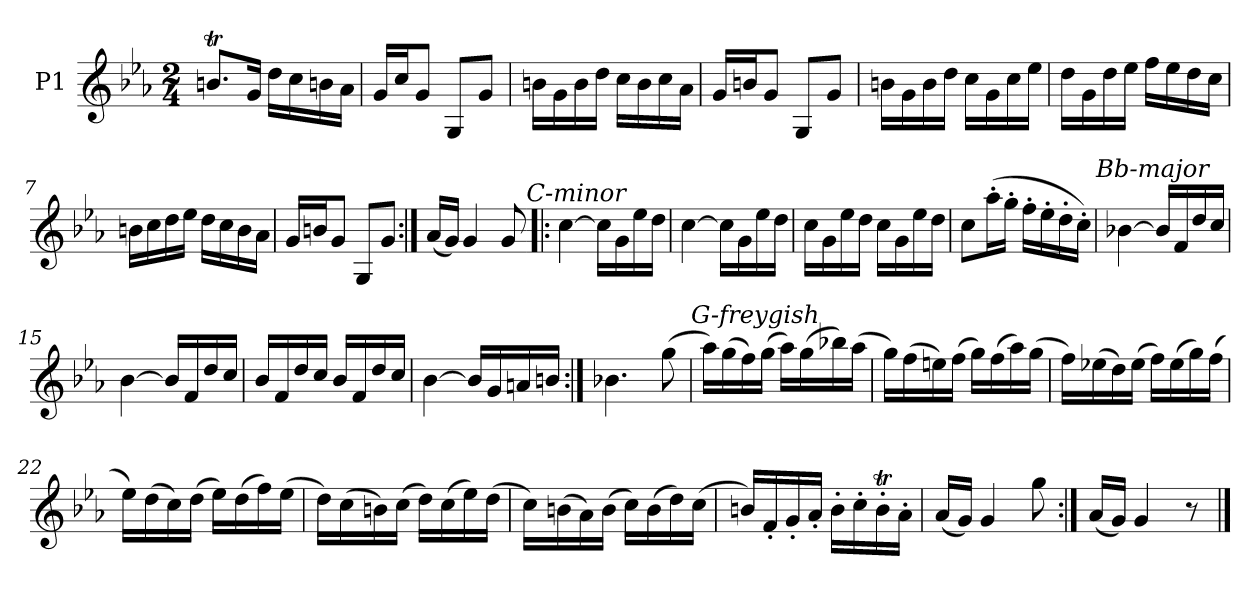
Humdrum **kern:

**kern
*part1
*staff1
*I"P1
*clefG2
*k[b-e-a-]
*M2/4
=1
8.bntL
16gJk
16ddLL
16cc
16bn
16a-JJ
=2
16gLL
16ccJ
8gJ
8GL
8gJ
=3
16bnLL
16g
16b
16ddJJ
16ccLL
16b
16cc
16a-JJ
=4
16gLL
16bnJ
8gJ
8GL
8gJ
=5
16bnLL
16g
16b
16ddJJ
16ccLL
16g
16cc
16ee-JJ
=6
16ddLL
16g
16dd
16ee-JJ
16ffLL
16ee-
16dd
16ccJJ
=7
16bnLL
16cc
16dd
16ee-JJ
16ddLL
16cc
16b
16a-JJ
=8
16gLL
16bnJ
8gJ
8GL
8gJ
=9:|!
(16a-LL
16gJJ)
4g
8g
!LO:TX:a:i:t=C-minor
=10!|:
[4cc
16ccLL]
16g
16ee-
16ddJJ
=11
[4cc
16ccLL]
16g
16ee-
16ddJJ
=12
16ccLL
16g
16ee-
16ddJJ
16ccLL
16g
16ee-
16ddJJ
=13
8ccL
(16aa-'L
16gg'JJ
16ff'LL
16ee-'
16dd'
16cc'JJ)
!LO:TX:a:i:t=Bb-major
=14
[4b-X
16b-LL]
16f
16dd
16ccJJ
=15
[4b-
16b-LL]
16f
16dd
16ccJJ
=16
16b-LL
16f
16dd
16ccJJ
16b-LL
16f
16dd
16ccJJ
=17
[4b-
16b-LL]
16g
16an
16bnJJ
=18:|!
4.b-X
(8gg
!LO:TX:a:i:t=G-freygish
=19
16aa-LL)
(16gg
16ff)
(16ggJJ
16aa-LL)
(16gg
16bb-X)
(16aa-JJ
=20
16ggLL)
(16ff
16een)
(16ffJJ
16ggLL)
(16ff
16aa-)
(16ggJJ
=21
16ffLL)
(16ee-X
16dd)
(16ee-JJ
16ffLL)
(16ee-
16gg)
(16ffJJ
=22
16ee-LL)
(16dd
16cc)
(16ddJJ
16ee-LL)
(16dd
16ff)
(16ee-JJ
=23
16ddLL)
(16cc
16bn)
(16ccJJ
16ddLL)
(16cc
16ee-)
(16ddJJ
=24
16ccLL)
(16bn
16a-)
(16bJJ
16ccLL)
(16b
16dd)
(16ccJJ
=25
16bnLL)
16f'
16g'
16a-'JJ
16b'LL
16cc'
16bt'
16a-'JJ
=26
(16a-LL
16gJJ)
4g
8gg
=27:|!
(16a-LL
16gJJ)
4g
8r
==
*-
